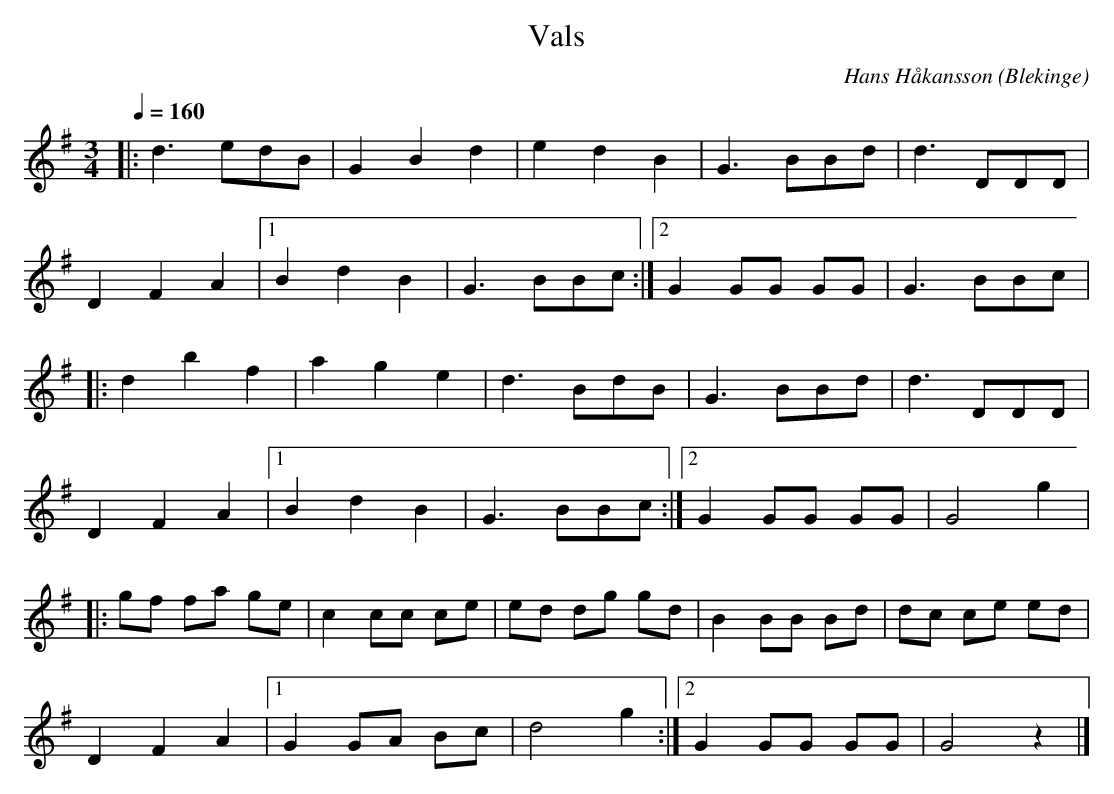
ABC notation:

X:1
T:Vals
C:Hans Håkansson
L:1/8
M:3/4
O:Blekinge
Q:1/4=160
K:G
|: d3 edB | G2 B2 d2 | e2 d2 B2 | G3 BBd | d3 DDD |
D2 F2 A2 |1 B2 d2 B2 | G3 BBc :|2 G2 GG GG | G3 BBc |
|: d2 b2 f2 | a2 g2 e2 | d3 BdB | G3 BBd | d3 DDD |
D2 F2 A2 |1 B2 d2 B2 | G3 BBc :|2 G2 GG GG | G4 g2 |
|:gf fa ge | c2 cc ce | ed dg gd | B2 BB Bd | dc ce ed |
D2 F2 A2 |1 G2 GA Bc | d4 g2 :|2 G2 GG GG | G4 z2|]
